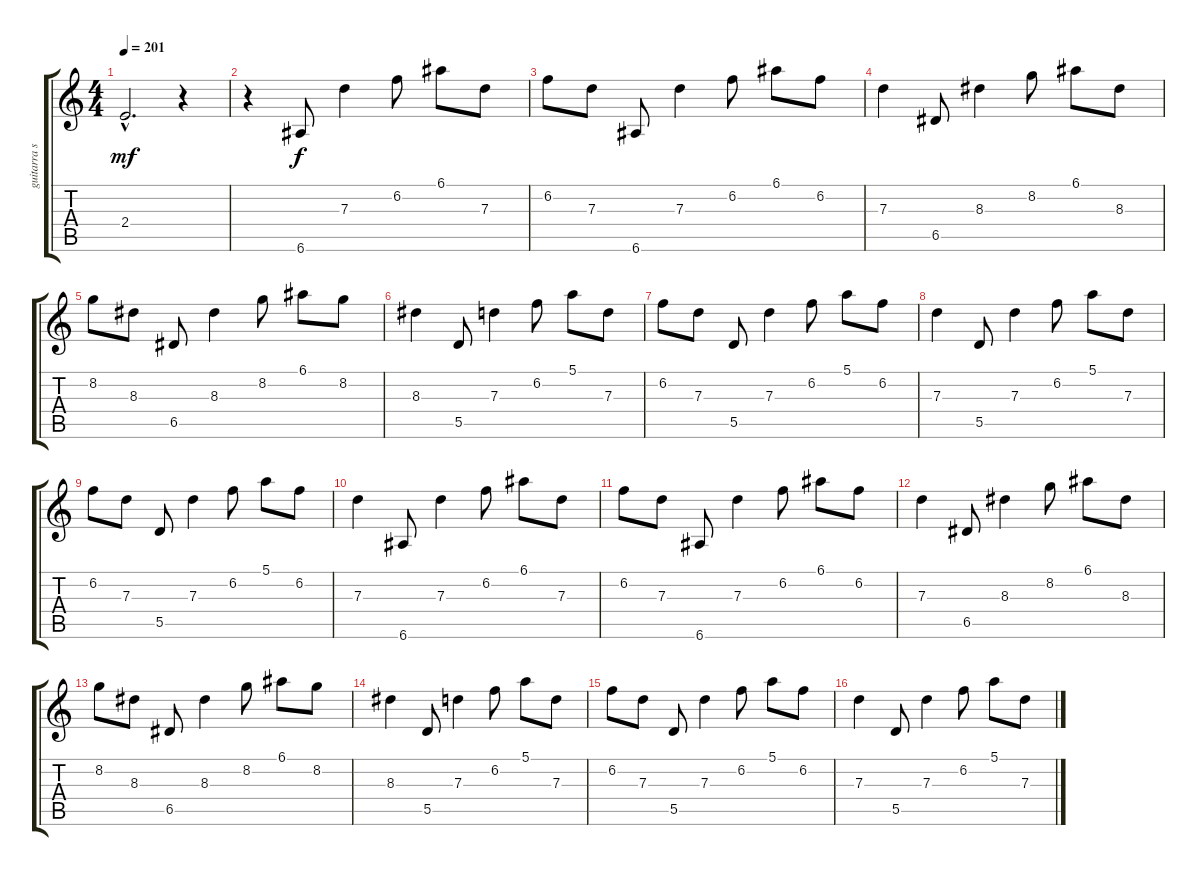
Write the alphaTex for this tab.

\track ("guitarra solo" "guitarra s") {instrument acousticguitarsteel}
\staff {score tabs}
\tuning (E4 B3 G3 D3 A2 E2) {hide}
\ts (4 4)
\tempo 201
\clef g2
\ks c
2.4{hac}.2{d dy mf} r.4 |
r.4{volume 9} 6.6.8{dy f} 7.3.4 6.2.8 6.1.8 7.3.8 |
6.2.8 7.3.8 6.6.8 7.3.4 6.2.8 6.1.8 6.2.8 |
7.3.4 6.5.8 8.3.4 8.2.8 6.1.8 8.3.8 |
8.2.8 8.3.8 6.5.8 8.3.4 8.2.8 6.1.8 8.2.8 |
8.3.4 5.5.8 7.3.4 6.2.8 5.1.8 7.3.8 |
6.2.8 7.3.8 5.5.8 7.3.4 6.2.8 5.1.8 6.2.8 |
7.3.4 5.5.8 7.3.4 6.2.8 5.1.8 7.3.8 |
6.2.8 7.3.8 5.5.8 7.3.4 6.2.8 5.1.8 6.2.8 |
7.3.4{volume 9} 6.6.8 7.3.4 6.2.8 6.1.8 7.3.8 |
6.2.8 7.3.8 6.6.8 7.3.4 6.2.8 6.1.8 6.2.8 |
7.3.4 6.5.8 8.3.4 8.2.8 6.1.8 8.3.8 |
8.2.8 8.3.8 6.5.8 8.3.4 8.2.8 6.1.8 8.2.8 |
8.3.4 5.5.8 7.3.4 6.2.8 5.1.8 7.3.8 |
6.2.8 7.3.8 5.5.8 7.3.4 6.2.8 5.1.8 6.2.8 |
7.3.4 5.5.8 7.3.4 6.2.8 5.1.8 7.3.8
